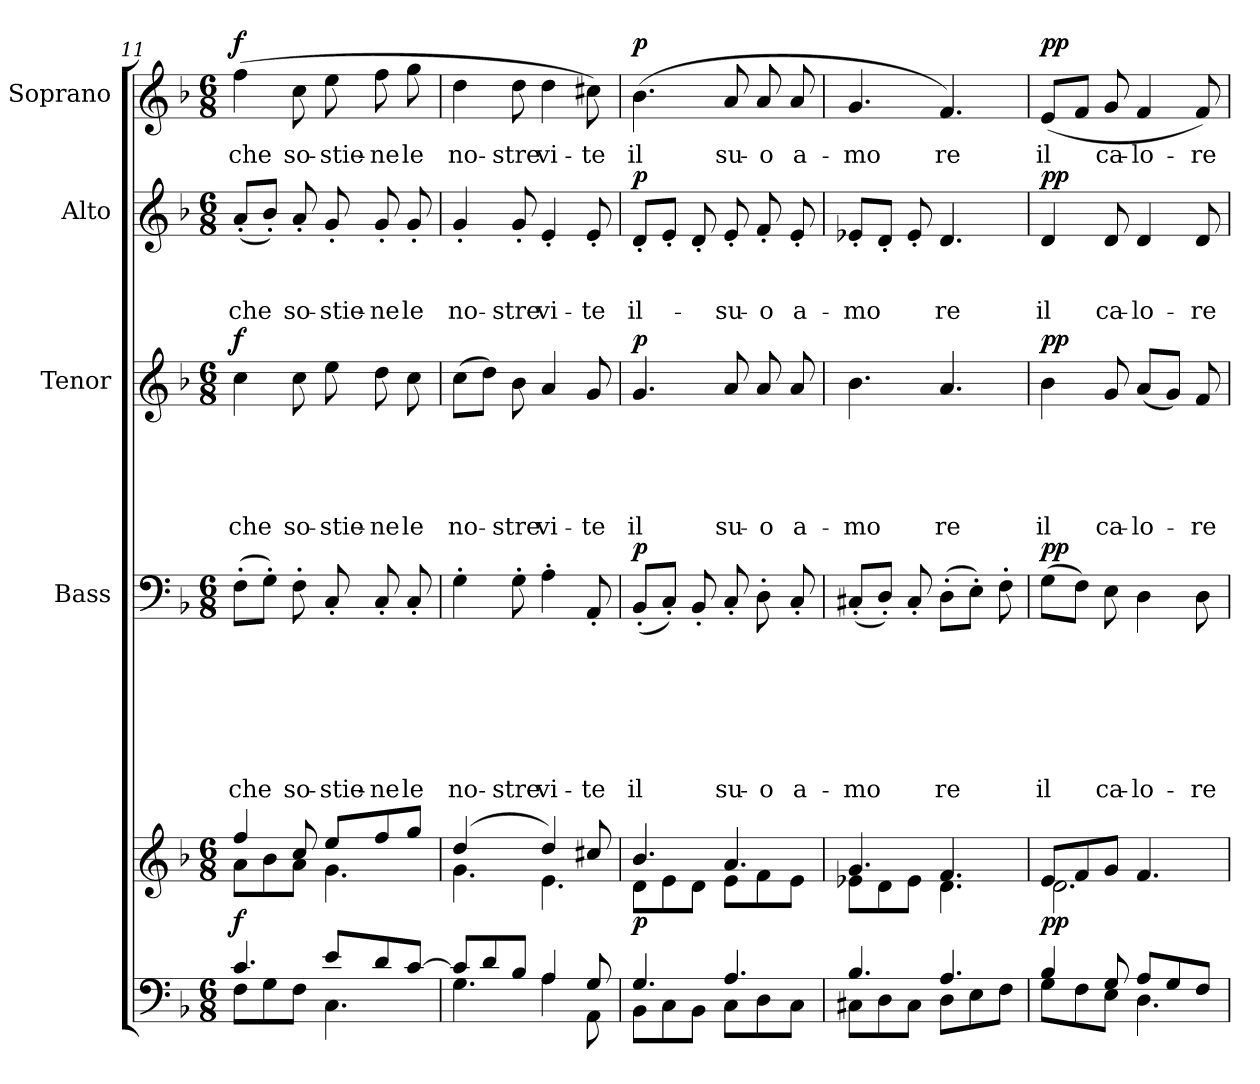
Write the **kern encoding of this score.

**kern	**kern	**dynam	**kern	**text	**text	**text	**text	**text	**text	**text	**dynam	**kern	**text	**text	**text	**text	**text	**dynam	**kern	**text	**text	**text	**dynam	**kern	**text	**dynam
*part6	*part5	*part5	*part4	*part4	*part4	*part4	*part4	*part4	*part4	*part4	*part4	*part3	*part3	*part3	*part3	*part3	*part3	*part3	*part2	*part2	*part2	*part2	*part2	*part1	*part1	*part1
*staff6	*staff5	*staff5	*staff4	*staff4	*staff4	*staff4	*staff4	*staff4	*staff4	*staff4	*staff4	*staff3	*staff3	*staff3	*staff3	*staff3	*staff3	*staff3	*staff2	*staff2	*staff2	*staff2	*staff2	*staff1	*staff1	*staff1
*	*	*	*I"Bass	*	*	*	*	*	*	*	*	*I"Tenor	*	*	*	*	*	*	*I"Alto	*	*	*	*	*I"Soprano	*	*
*clefF4	*clefG2	*	*clefF4	*	*	*	*	*	*	*	*	*clefG2	*	*	*	*	*	*	*clefG2	*	*	*	*	*clefG2	*	*
*k[b-]	*k[b-]	*	*k[b-]	*	*	*	*	*	*	*	*	*k[b-]	*	*	*	*	*	*	*k[b-]	*	*	*	*	*k[b-]	*	*
*F:	*F:	*	*F:	*	*	*	*	*	*	*	*	*F:	*	*	*	*	*	*	*F:	*	*	*	*	*F:	*	*
*M6/8	*M6/8	*	*M6/8	*	*	*	*	*	*	*	*	*M6/8	*	*	*	*	*	*	*M6/8	*	*	*	*	*M6/8	*	*
=11	=11	=11	=11	=11	=11	=11	=11	=11	=11	=11	=11	=11	=11	=11	=11	=11	=11	=11	=11	=11	=11	=11	=11	=11	=11	=11
*^	*^	*	*	*	*	*	*	*	*	*	*	*	*	*	*	*	*	*	*	*	*	*	*	*	*	*
*	*	*	*^	*	*	*	*	*	*	*	*	*	*	*	*	*	*	*	*	*	*	*	*	*	*	*	*	*
!	!	!	!	!	!LO:DY:b	!	!	!	!	!	!	!	!LO:LY:b	!	!	!	!	!	!	!LO:LY:b	!LO:DY:b	!	!	!	!LO:LY:b	!	!	!LO:LY:b	!LO:DY:b
4.c/	8F\L	4ff/	8a\L	2.ryy	f	(>8F'<\L	.	.	.	.	.	.	che	.	4cc\	.	.	.	.	che	f	(<8a'>/L	.	.	che	.	(>4ff\	che	f
.	8G\	.	8b-\	.	.	8G'<\J)	.	.	.	.	.	.	.	.	.	.	.	.	.	.	.	8b-'>/J)	.	.	.	.	.	.	.
!	!	!	!	!	!	!	!	!	!	!	!	!	!LO:LY:b	!	!	!	!	!	!	!LO:LY:b	!	!	!	!	!LO:LY:b	!	!	!LO:LY:b	!
.	8F\J	8cc/	8a\J	.	.	8F'<\	.	.	.	.	.	.	so-	.	8cc\	.	.	.	.	so-	.	8a'>/	.	.	so-	.	8cc\	so-	.
!	!	!	!	!	!	!	!	!	!	!	!	!	!LO:LY:b	!	!	!	!	!	!	!LO:LY:b	!	!	!	!	!LO:LY:b	!	!	!LO:LY:b	!
8e/L	4.C\	8ee/L	4.g\	.	.	8C'>/	.	.	.	.	.	.	-stie-	.	8ee\	.	.	.	.	-stie-	.	8g'>/	.	.	-stie-	.	8ee\	-stie-	.
!	!	!	!	!	!	!	!	!	!	!	!	!	!LO:LY:b	!	!	!	!	!	!	!LO:LY:b	!	!	!	!	!LO:LY:b	!	!	!LO:LY:b	!
8d/	.	8ff/	.	.	.	8C'>/	.	.	.	.	.	.	-ne	.	8dd\	.	.	.	.	-ne	.	8g'>/	.	.	-ne	.	8ff\	-ne	.
!	!	!	!	!	!	!	!	!	!	!	!	!	!LO:LY:b	!	!	!	!	!	!	!LO:LY:b	!	!	!	!	!LO:LY:b	!	!	!LO:LY:b	!
[<8c/J	.	8gg/J	.	.	.	8C'>/	.	.	.	.	.	.	le	.	8cc\	.	.	.	.	le	.	8g'>/	.	.	le	.	8gg\	le	.
!!LO:PB:g=z
=12	=12	=12	=12	=12	=12	=12	=12	=12	=12	=12	=12	=12	=12	=12	=12	=12	=12	=12	=12	=12	=12	=12	=12	=12	=12	=12	=12	=12	=12
!	!	!	!	!	!	!	!	!	!	!	!	!	!LO:LY:b	!	!	!	!	!	!	!LO:LY:b	!	!	!	!	!LO:LY:b	!	!	!LO:LY:b	!
8c/L]	4.G\	(>4dd/	4.g\	2.ryy	.	4G'<\	.	.	.	.	.	.	no-	.	(>8cc\L	.	.	.	.	no-	.	4g'>/	.	.	no-	.	4dd\	no-	.
8d/	.	.	.	.	.	.	.	.	.	.	.	.	.	.	8dd\J)	.	.	.	.	.	.	.	.	.	.	.	.	.	.
!	!	!	!	!	!	!	!	!	!	!	!	!	!LO:LY:b	!	!	!	!	!	!	!LO:LY:b	!	!	!	!	!LO:LY:b	!	!	!LO:LY:b	!
8B-/J	.	8ryy	.	.	.	8G'<\	.	.	.	.	.	.	-stre	.	8b-\	.	.	.	.	-stre	.	8g'>/	.	.	-stre	.	8dd\	-stre	.
!	!	!	!	!	!	!	!	!	!	!	!	!	!LO:LY:b	!	!	!	!	!	!	!LO:LY:b	!	!	!	!	!LO:LY:b	!	!	!LO:LY:b	!
4A/	4A\	4dd/)	4.e\	.	.	4A'<\	.	.	.	.	.	.	vi-	.	4a/	.	.	.	.	vi-	.	4e'>/	.	.	vi-	.	4dd\	vi-	.
!	!	!	!	!	!	!	!	!	!	!	!	!	!LO:LY:b	!	!	!	!	!	!	!LO:LY:b	!	!	!	!	!LO:LY:b	!	!	!LO:LY:b	!
8G/	8AA\	8cc#X/	.	.	.	8AA'>/	.	.	.	.	.	.	-te	.	8g/	.	.	.	.	-te	.	8e'>/	.	.	-te	.	8cc#X\)	-te	.
=13	=13	=13	=13	=13	=13	=13	=13	=13	=13	=13	=13	=13	=13	=13	=13	=13	=13	=13	=13	=13	=13	=13	=13	=13	=13	=13	=13	=13	=13
!	!	!	!	!	!LO:DY:b	!	!	!	!	!	!	!	!LO:LY:b	!LO:DY:b	!	!	!	!	!	!LO:LY:b	!LO:DY:b	!	!	!	!LO:LY:b	!LO:DY:b	!	!LO:LY:b	!LO:DY:b
4.G/	8BB-\L	4.b-/	8d\L	2.ryy	p	(<8BB-'>/L	.	.	.	.	.	.	il	p	4.g/	.	.	.	.	il	p	8d'>/L	.	.	il-	p	(>4.b-\	il	p
.	8C\	.	8e\	.	.	8C'>/J)	.	.	.	.	.	.	.	.	.	.	.	.	.	.	.	8e'>/J	.	.	.	.	.	.	.
.	8BB-\J	.	8d\J	.	.	8BB-'>/	.	.	.	.	.	.	.	.	.	.	.	.	.	.	.	8d'>/	.	.	.	.	.	.	.
!	!	!	!	!	!	!	!	!	!	!	!	!	!LO:LY:b	!	!	!	!	!	!	!LO:LY:b	!	!	!	!	!LO:LY:b	!	!	!LO:LY:b	!
4.A/	8C\L	4.a/	8e\L	.	.	8C'>/	.	.	.	.	.	.	su-	.	8a/	.	.	.	.	su-	.	8e'>/	.	.	-su-	.	8a/	su-	.
!	!	!	!	!	!	!	!	!	!	!	!	!	!LO:LY:b	!	!	!	!	!	!	!LO:LY:b	!	!	!	!	!LO:LY:b	!	!	!LO:LY:b	!
.	8D\	.	8f\	.	.	8D'<\	.	.	.	.	.	.	-o	.	8a/	.	.	.	.	-o	.	8f'>/	.	.	-o	.	8a/	-o	.
!	!	!	!	!	!	!	!	!	!	!	!	!	!LO:LY:b	!	!	!	!	!	!	!LO:LY:b	!	!	!	!	!LO:LY:b	!	!	!LO:LY:b	!
.	8C\J	.	8e\J	.	.	8C'>/	.	.	.	.	.	.	a-	.	8a/	.	.	.	.	a-	.	8e'>/	.	.	a-	.	8a/	a-	.
=14	=14	=14	=14	=14	=14	=14	=14	=14	=14	=14	=14	=14	=14	=14	=14	=14	=14	=14	=14	=14	=14	=14	=14	=14	=14	=14	=14	=14	=14
!	!	!	!	!	!	!	!	!	!	!	!	!	!LO:LY:b	!	!	!	!	!	!	!LO:LY:b	!	!	!	!	!LO:LY:b	!	!	!LO:LY:b	!
4.B-/	8C#X\L	4.g/	8e-X\L	2.ryy	.	(<8C#X'>/L	.	.	.	.	.	.	-mo	.	4.b-\	.	.	.	.	-mo	.	8e-X'>/L	.	.	-mo	.	4.g/	-mo	.
.	8D\	.	8d\	.	.	8D'>/J)	.	.	.	.	.	.	.	.	.	.	.	.	.	.	.	8d'>/J	.	.	.	.	.	.	.
.	8C#\J	.	8e-\J	.	.	8C#'>/	.	.	.	.	.	.	.	.	.	.	.	.	.	.	.	8e-'>/	.	.	.	.	.	.	.
!	!	!	!	!	!	!	!	!	!	!	!	!	!LO:LY:b	!	!	!	!	!	!	!LO:LY:b	!	!	!	!	!LO:LY:b	!	!	!LO:LY:b	!
4.A/	8D\L	4.f/	4.d\	.	.	(>8D'<\L	.	.	.	.	.	.	re	.	4.a/	.	.	.	.	re	.	4.d/	.	.	re	.	4.f/)	re	.
.	8E\	.	.	.	.	8E'<\J)	.	.	.	.	.	.	.	.	.	.	.	.	.	.	.	.	.	.	.	.	.	.	.
.	8F\J	.	.	.	.	8F'<\	.	.	.	.	.	.	.	.	.	.	.	.	.	.	.	.	.	.	.	.	.	.	.
=15	=15	=15	=15	=15	=15	=15	=15	=15	=15	=15	=15	=15	=15	=15	=15	=15	=15	=15	=15	=15	=15	=15	=15	=15	=15	=15	=15	=15	=15
!	!	!	!	!	!LO:DY:b	!	!	!	!	!	!	!	!LO:LY:b	!LO:DY:b	!	!	!	!	!	!LO:LY:b	!LO:DY:b	!	!	!	!LO:LY:b	!LO:DY:b	!	!LO:LY:b	!LO:DY:b
4B-/	8G\L	8e/L	2.d\	2.ryy	pp	(>8G\L	.	.	.	.	.	.	il	pp	4b-\	.	.	.	.	il	pp	4d/	.	.	il	pp	(>8e/L	il	pp
.	8F\	8f/	.	.	.	8F\J)	.	.	.	.	.	.	.	.	.	.	.	.	.	.	.	.	.	.	.	.	8f/J	.	.
!	!	!	!	!	!	!	!	!	!	!	!	!	!LO:LY:b	!	!	!	!	!	!	!LO:LY:b	!	!	!	!	!LO:LY:b	!	!	!LO:LY:b	!
8G/	8E\J	8g/J	.	.	.	8E\	.	.	.	.	.	.	ca-	.	8g/	.	.	.	.	ca-	.	8d/	.	.	ca-	.	8g/	ca-	.
!	!	!	!	!	!	!	!	!	!	!	!	!	!LO:LY:b	!	!	!	!	!	!	!LO:LY:b	!	!	!	!	!LO:LY:b	!	!	!LO:LY:b	!
8A/L	4.D\	4.f/	.	.	.	4D\	.	.	.	.	.	.	-lo-	.	(<8a/L	.	.	.	.	-lo-	.	4d/	.	.	-lo-	.	4f/	-lo-	.
8G/	.	.	.	.	.	.	.	.	.	.	.	.	.	.	8g/J)	.	.	.	.	.	.	.	.	.	.	.	.	.	.
!	!	!	!	!	!	!	!	!	!	!	!	!	!LO:LY:b	!	!	!	!	!	!	!LO:LY:b	!	!	!	!	!LO:LY:b	!	!	!LO:LY:b	!
8F/J	.	.	.	.	.	8D\	.	.	.	.	.	.	-re	.	8f/	.	.	.	.	-re	.	8d/	.	.	-re	.	8f/)	-re	.
*v	*v	*	*	*	*	*	*	*	*	*	*	*	*	*	*	*	*	*	*	*	*	*	*	*	*	*	*	*	*
*	*v	*v	*v	*	*	*	*	*	*	*	*	*	*	*	*	*	*	*	*	*	*	*	*	*	*	*	*	*
=	=	=	=	=	=	=	=	=	=	=	=	=	=	=	=	=	=	=	=	=	=	=	=	=	=	=
*-	*-	*-	*-	*-	*-	*-	*-	*-	*-	*-	*-	*-	*-	*-	*-	*-	*-	*-	*-	*-	*-	*-	*-	*-	*-	*-
